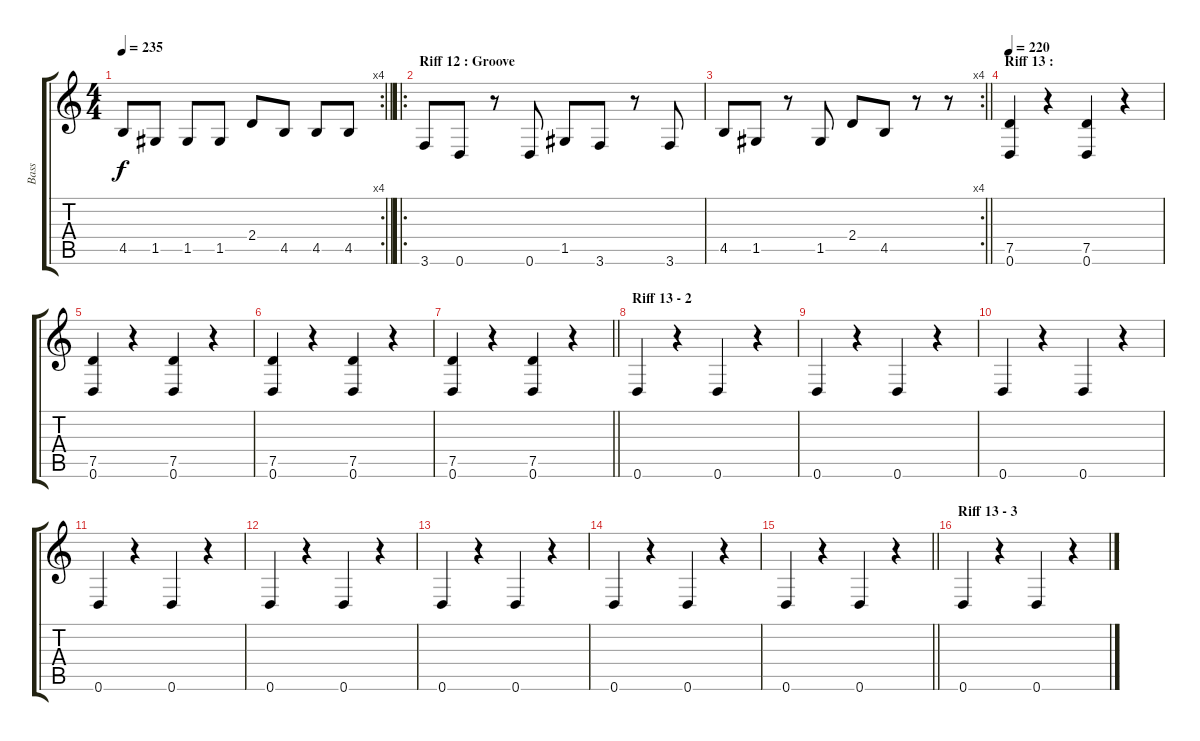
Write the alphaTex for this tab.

\track ("Bass" "Bass") {instrument contrabass}
\staff {score tabs}
\tuning (D4 A3 F3 C3 G2 D2) {hide}
\rc 4
\ts (4 4)
\tempo 235
\clef g2
\barLineRight lightlight
\ks c
4.5.8{dy f} 1.5.8 1.5.8 1.5.8 2.4.8 4.5.8 4.5.8 4.5.8 |
\ro
\section ("" "Riff 12 : Groove")
3.6.8 0.6.8 r.8 0.6.8 1.5.8 3.6.8 r.8 3.6.8 |
\rc 4
\barLineRight lightlight
4.5.8 1.5.8 r.8 1.5.8 2.4.8 4.5.8 r.8 r.8 |
\section ("" "Riff 13 : ")
\tempo 220
(7.5 0.6).4 r.4 (7.5 0.6).4 r.4 |
(7.5 0.6).4 r.4 (7.5 0.6).4 r.4 |
(7.5 0.6).4 r.4 (7.5 0.6).4 r.4 |
\barLineRight lightlight
(7.5 0.6).4 r.4 (7.5 0.6).4 r.4 |
\section ("" "Riff 13 - 2")
0.6.4 r.4 0.6.4 r.4 |
0.6.4 r.4 0.6.4 r.4 |
0.6.4 r.4 0.6.4 r.4 |
0.6.4 r.4 0.6.4 r.4 |
0.6.4 r.4 0.6.4 r.4 |
0.6.4 r.4 0.6.4 r.4 |
0.6.4 r.4 0.6.4 r.4 |
\barLineRight lightlight
0.6.4 r.4 0.6.4 r.4 |
\section ("" "Riff 13 - 3")
0.6.4 r.4 0.6.4 r.4
